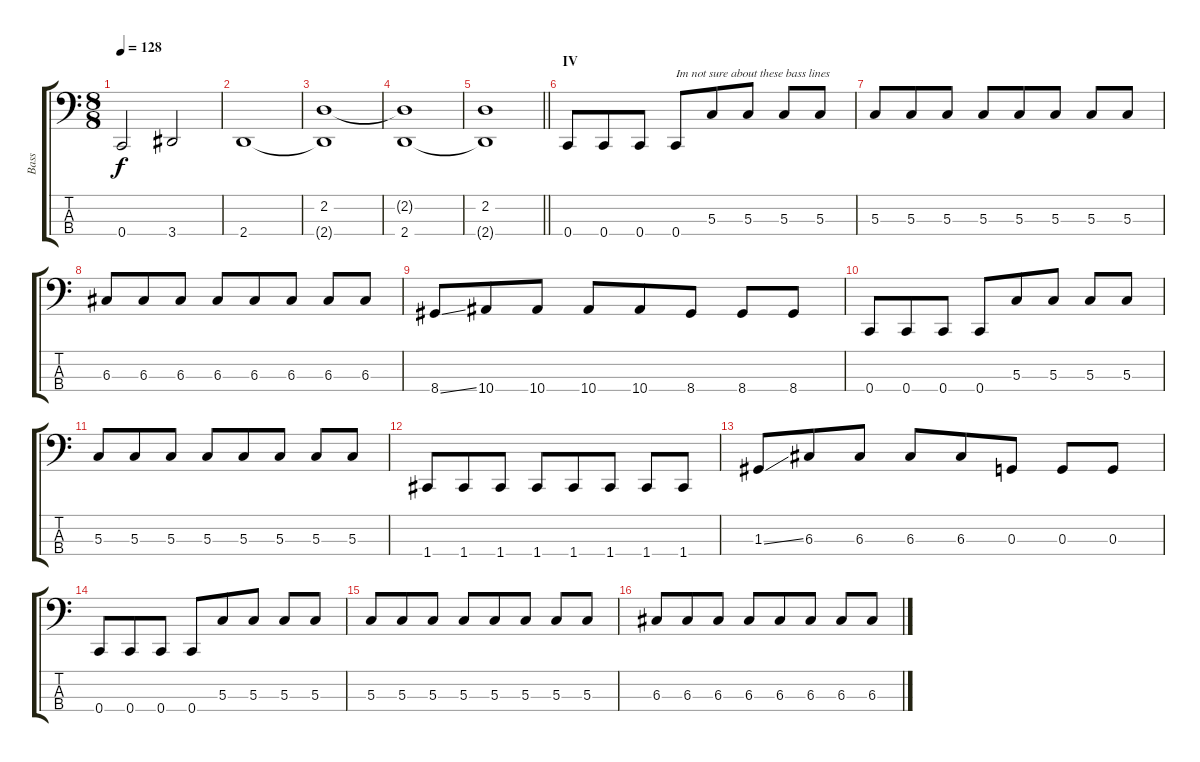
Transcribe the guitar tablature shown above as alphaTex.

\track ("Bass" "Bass") {instrument electricbasspick}
\staff {score tabs}
\tuning (F2 C2 G1 C1) {hide}
\ts (8 8)
\tempo 128
\clef f4
\ks c
0.4.2{dy f} 3.4.2 |
2.4.1 |
(2.2 2.4{t}).1 |
(2.2{t} 2.4).1 |
\barLineRight lightlight
(2.2 2.4{t}).1 |
\section ("" "IV")
0.4.8 0.4.8 0.4.8 0.4.8{txt "Im not sure about these bass lines"} 5.3.8 5.3.8 5.3.8 5.3.8 |
5.3.8 5.3.8 5.3.8 5.3.8 5.3.8 5.3.8 5.3.8 5.3.8 |
6.3.8 6.3.8 6.3.8 6.3.8 6.3.8 6.3.8 6.3.8 6.3.8 |
8.4{ss}.8 10.4.8 10.4.8 10.4.8 10.4.8 8.4.8 8.4.8 8.4.8 |
0.4.8 0.4.8 0.4.8 0.4.8 5.3.8 5.3.8 5.3.8 5.3.8 |
5.3.8 5.3.8 5.3.8 5.3.8 5.3.8 5.3.8 5.3.8 5.3.8 |
1.4.8 1.4.8 1.4.8 1.4.8 1.4.8 1.4.8 1.4.8 1.4.8 |
1.3{ss}.8 6.3.8 6.3.8 6.3.8 6.3.8 0.3.8 0.3.8 0.3.8 |
0.4.8 0.4.8 0.4.8 0.4.8 5.3.8 5.3.8 5.3.8 5.3.8 |
5.3.8 5.3.8 5.3.8 5.3.8 5.3.8 5.3.8 5.3.8 5.3.8 |
6.3.8 6.3.8 6.3.8 6.3.8 6.3.8 6.3.8 6.3.8 6.3.8
